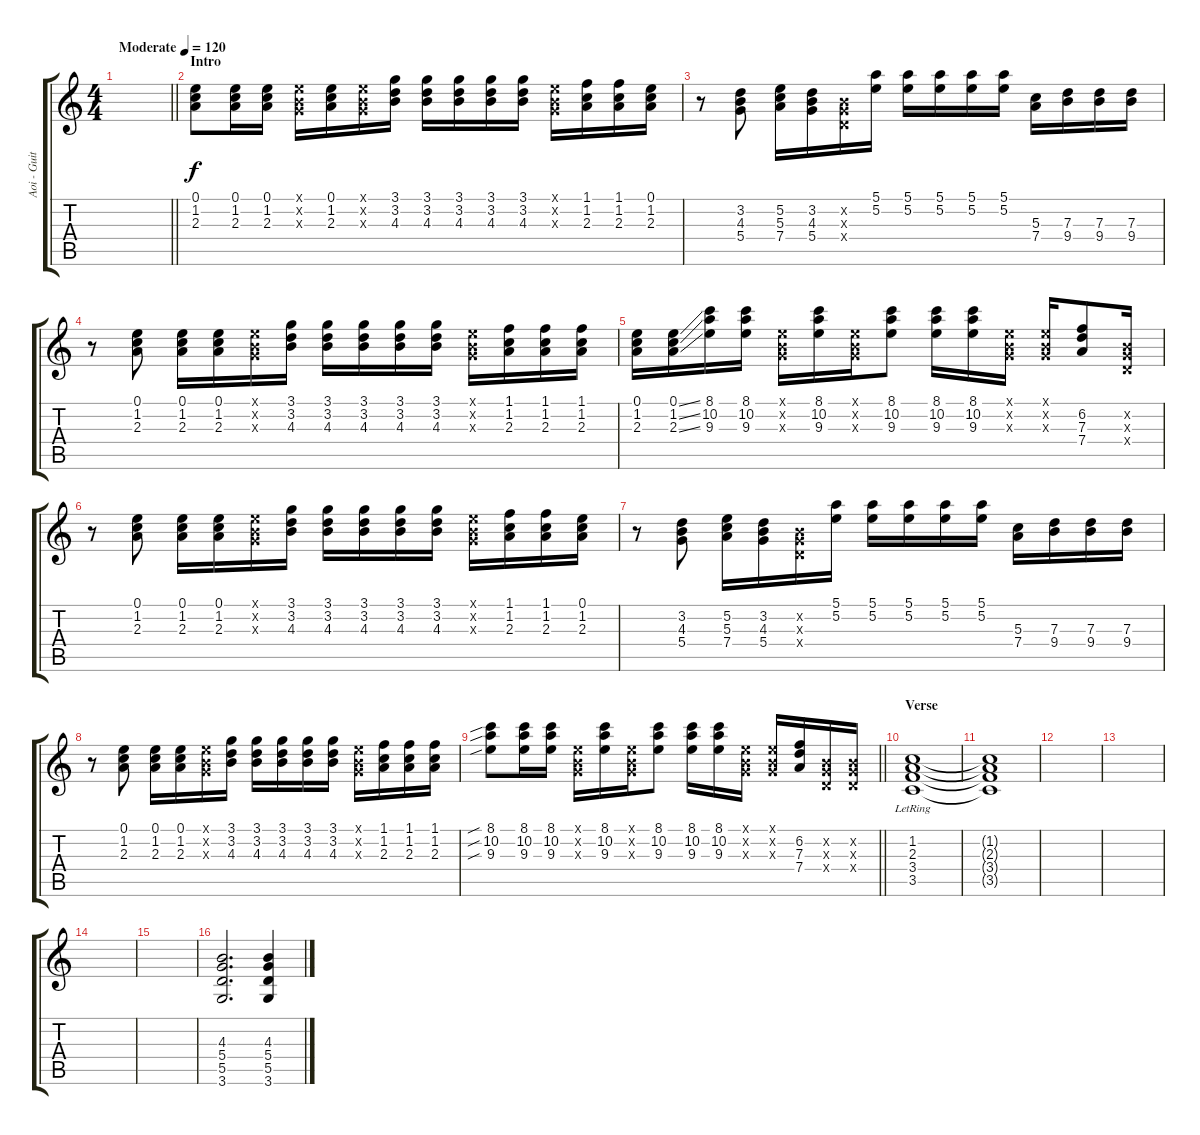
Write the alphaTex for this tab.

\track ("Aoi - Guitar 2" "Aoi - Guit") {instrument overdrivenguitar}
\staff {score tabs}
\tuning (E4 B3 G3 D3 A2 E2) {hide}
\ts (4 4)
\tempo (120 "Moderate")
\clef g2
\barLineRight lightlight
\ks c
|
\section ("" "Intro")
(0.1 1.2 2.3).8 (0.1 1.2 2.3).16 (0.1 1.2 2.3).16 (0.1{x} 0.2{x} 0.3{x}).16 (0.1 1.2 2.3).16 (0.1{x} 0.2{x} 0.3{x}).16 (3.1 3.2 4.3).16 (3.1 3.2 4.3).16 (3.1 3.2 4.3).16 (3.1 3.2 4.3).16 (3.1 3.2 4.3).16 (0.1{x} 0.2{x} 0.3{x}).16 (1.1 1.2 2.3).16 (1.1 1.2 2.3).16 (0.1 1.2 2.3).16 |
r.8 (3.2 4.3 5.4).8 (5.2 5.3 7.4).16 (3.2 4.3 5.4).16 (0.2{x} 0.3{x} 0.4{x}).16 (5.1 5.2).16 (5.1 5.2).16 (5.1 5.2).16 (5.1 5.2).16 (5.1 5.2).16 (5.3 7.4).16 (7.3 9.4).16 (7.3 9.4).16 (7.3 9.4).16 |
r.8 (0.1 1.2 2.3).8 (0.1 1.2 2.3).16 (0.1 1.2 2.3).16 (0.1{x} 0.2{x} 0.3{x}).16 (3.1 3.2 4.3).16 (3.1 3.2 4.3).16 (3.1 3.2 4.3).16 (3.1 3.2 4.3).16 (3.1 3.2 4.3).16 (0.1{x} 0.2{x} 0.3{x}).16 (1.1 1.2 2.3).16 (1.1 1.2 2.3).16 (1.1 1.2 2.3).16 |
(0.1 1.2 2.3).16 (0.1{ss} 1.2{ss} 2.3{ss}).16 (8.1 10.2 9.3).16 (8.1 10.2 9.3).16 (0.1{x} 0.2{x} 0.3{x}).16 (8.1 10.2 9.3).16 (0.1{x} 0.2{x} 0.3{x}).16 (8.1 10.2 9.3).8 (8.1 10.2 9.3).16 (8.1 10.2 9.3).16 (0.1{x} 0.2{x} 0.3{x}).16 (0.1{x} 0.2{x} 0.3{x}).16 (6.2 7.3 7.4).8 (0.2{x} 0.3{x} 0.4{x}).16 |
r.8 (0.1 1.2 2.3).8 (0.1 1.2 2.3).16 (0.1 1.2 2.3).16 (0.1{x} 0.2{x} 0.3{x}).16 (3.1 3.2 4.3).16 (3.1 3.2 4.3).16 (3.1 3.2 4.3).16 (3.1 3.2 4.3).16 (3.1 3.2 4.3).16 (0.1{x} 0.2{x} 0.3{x}).16 (1.1 1.2 2.3).16 (1.1 1.2 2.3).16 (0.1 1.2 2.3).16 |
r.8 (3.2 4.3 5.4).8 (5.2 5.3 7.4).16 (3.2 4.3 5.4).16 (0.2{x} 0.3{x} 0.4{x}).16 (5.1 5.2).16 (5.1 5.2).16 (5.1 5.2).16 (5.1 5.2).16 (5.1 5.2).16 (5.3 7.4).16 (7.3 9.4).16 (7.3 9.4).16 (7.3 9.4).16 |
r.8 (0.1 1.2 2.3).8 (0.1 1.2 2.3).16 (0.1 1.2 2.3).16 (0.1{x} 0.2{x} 0.3{x}).16 (3.1 3.2 4.3).16 (3.1 3.2 4.3).16 (3.1 3.2 4.3).16 (3.1 3.2 4.3).16 (3.1 3.2 4.3).16 (0.1{x} 0.2{x} 0.3{x}).16 (1.1 1.2 2.3).16 (1.1 1.2 2.3).16 (1.1 1.2 2.3).16 |
\barLineRight lightlight
(8.1{sib} 10.2{sib} 9.3{sib}).8 (8.1 10.2 9.3).16 (8.1 10.2 9.3).16 (0.1{x} 0.2{x} 0.3{x}).16 (8.1 10.2 9.3).16 (0.1{x} 0.2{x} 0.3{x}).16 (8.1 10.2 9.3).8 (8.1 10.2 9.3).16 (8.1 10.2 9.3).16 (0.1{x} 0.2{x} 0.3{x}).16 (0.1{x} 0.2{x} 0.3{x}).16 (6.2 7.3 7.4).16 (0.2{x} 0.3{x} 0.4{x}).16 (0.2{x} 0.3{x} 0.4{x}).16 |
\section ("" "Verse")
(1.2{lr} 2.3{lr} 3.4{lr} 3.5{lr}).1 |
(1.2{t} 2.3{t} 3.4{t} 3.5{t}).1 |
|
|
|
|
(4.3 5.4 5.5 3.6).2{d} (4.3 5.4 5.5 3.6).4
